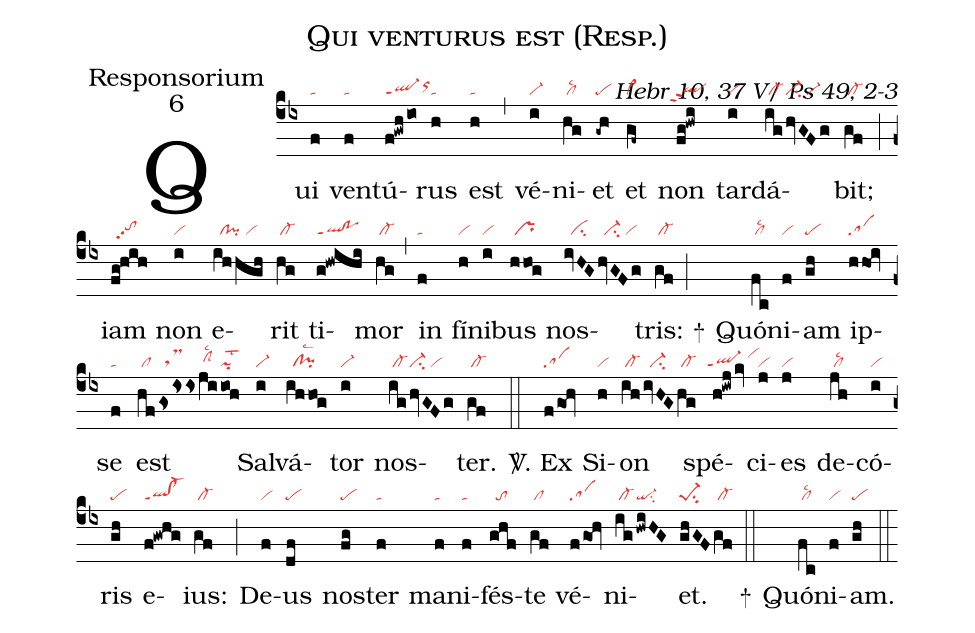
name:Qui venturus est (Resp.);
office-part:Responsorium;
mode:6;
commentary:Hebr 10, 37 V/ Ps 49, 2-3;
nabc-lines:1;
%%
(cb4)Qui(f|ta) ven(f|ta)tú(f!gwh/io|ql-ppt1orhi)rus(h|ta) est(h|ta) (,) vé(i|vi-)ni(hg|/cllsc2)et(-gh|pe) et(gf~|cl~) non(fg!hwi|``qlhgppt2) tar(i|vi)dá(ig|/cl-|/hvGFg|vi-su2/vi-)bit;(gf|/cl-) (;) iam(fg!hih|//tohhpp2) non(i|vi) e(ihhgh|//cl!pi/vi)rit(hg|/cl-) ti(g!hwihi|ql!poppt1)mor(hg|/cl-) (,) in(f|ta) fí(h|vi)ni(i|vi)bus(hhog|/pr) nos(ivHG|//ci|hvGFg|//vi-su2/vi)tris:(gf|/cl-) (;)
+()
Quó(fc|/cllsc2)ni(f|vi)am(gh|pe) ip(hhoi|sa)se(f|ta) est(hf|/cl|gsiss|//tsMhg|ji|/clShhlsc2|ioh|pilst2) Sal(i|vi-)vá(ihhog|//cl!pilsc2)tor(i|vi-) nos(ig|/cl-|/hvGFg|vi-su2/vi)ter.(gf|/cl-) (::)

<sp>V/</sp>. Ex(fgoh|sa) Si(h|vi)on(ih|/cl-|/ivHG|//ci-|hg|/cl-) spé(h!iwj/kv|``ql-ppt1/vihj)ci(j|vi)es(j|vi) de(jh|/cllsc2)có(i|vi)ris(gh|pe) e(f!gwhg|ql!cl-ppt1)ius:(gf|/cl-) (;) De(f|vi)us(df|pe) nos(fg|pe)ter(f|ta) ma(f|ta)ni(f|ta)fés(ghf|//to)te(gf|/cl) vé(fgoh|sa)ni(ig|/cl-|!hwiHG|qi-su2)et.(ghGF|pe-1su2|gf|/cl-) (::)
+()
Quó(fc|/cllsc2)ni(f|vi)am.(gh|pe) (::)
